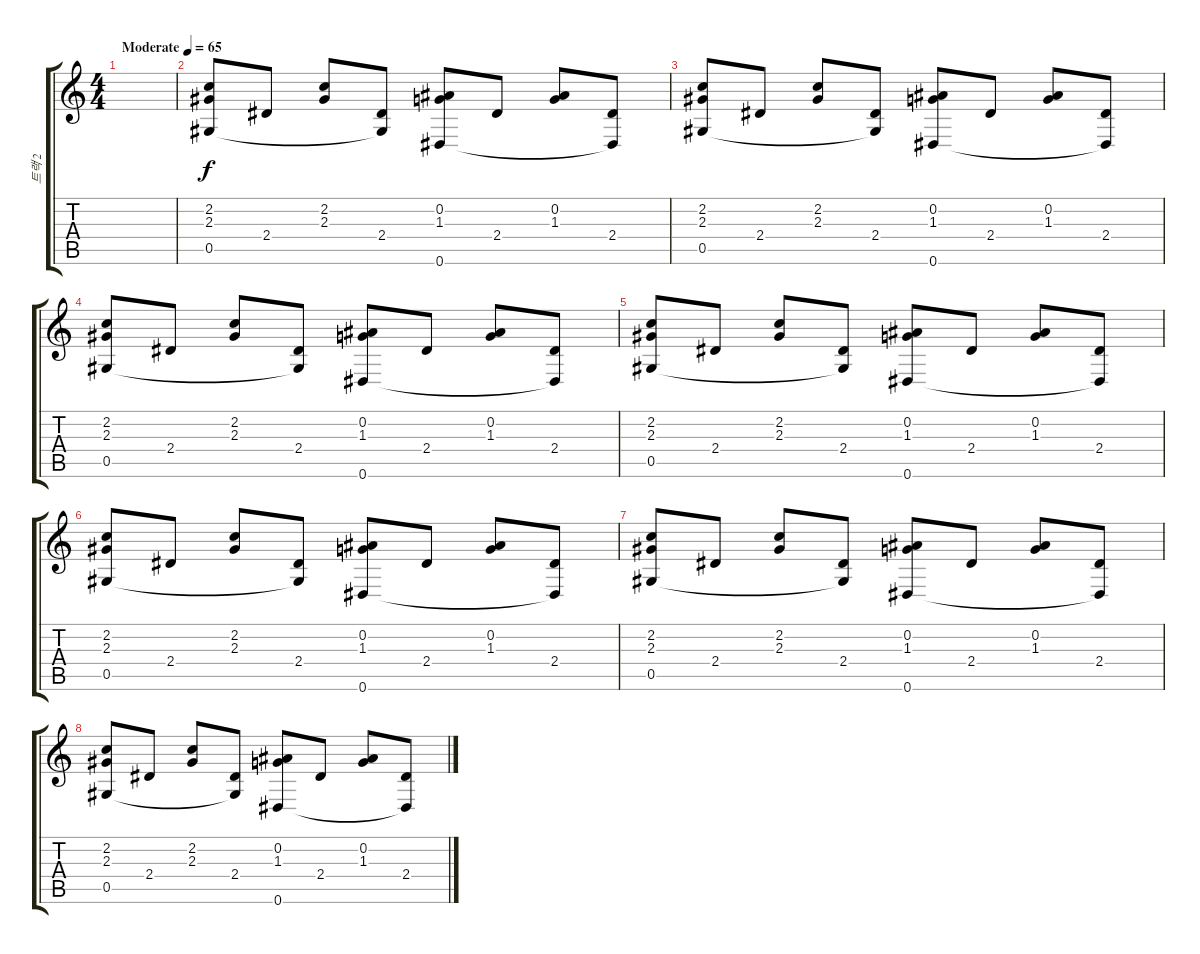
\track ("트랙 2" "트랙 2") {instrument acousticguitarsteel}
\staff {score tabs}
\tuning (Eb4 Bb3 Gb3 Db3 Ab2 Eb2) {hide}
\ts (4 4)
\tempo (65 "Moderate")
\clef g2
\ks c
|
(2.2 2.3 0.5).8 2.4.8 (2.2 2.3).8 (2.4 0.5{t}).8 (0.2 1.3 0.6).8 2.4.8 (0.2 1.3).8 (2.4 0.6{t}).8 |
(2.2 2.3 0.5).8 2.4.8 (2.2 2.3).8 (2.4 0.5{t}).8 (0.2 1.3 0.6).8 2.4.8 (0.2 1.3).8 (2.4 0.6{t}).8 |
(2.2 2.3 0.5).8 2.4.8 (2.2 2.3).8 (2.4 0.5{t}).8 (0.2 1.3 0.6).8 2.4.8 (0.2 1.3).8 (2.4 0.6{t}).8 |
(2.2 2.3 0.5).8 2.4.8 (2.2 2.3).8 (2.4 0.5{t}).8 (0.2 1.3 0.6).8 2.4.8 (0.2 1.3).8 (2.4 0.6{t}).8 |
(2.2 2.3 0.5).8 2.4.8 (2.2 2.3).8 (2.4 0.5{t}).8 (0.2 1.3 0.6).8 2.4.8 (0.2 1.3).8 (2.4 0.6{t}).8 |
(2.2 2.3 0.5).8 2.4.8 (2.2 2.3).8 (2.4 0.5{t}).8 (0.2 1.3 0.6).8 2.4.8 (0.2 1.3).8 (2.4 0.6{t}).8 |
(2.2 2.3 0.5).8 2.4.8 (2.2 2.3).8 (2.4 0.5{t}).8 (0.2 1.3 0.6).8 2.4.8 (0.2 1.3).8 (2.4 0.6{t}).8
